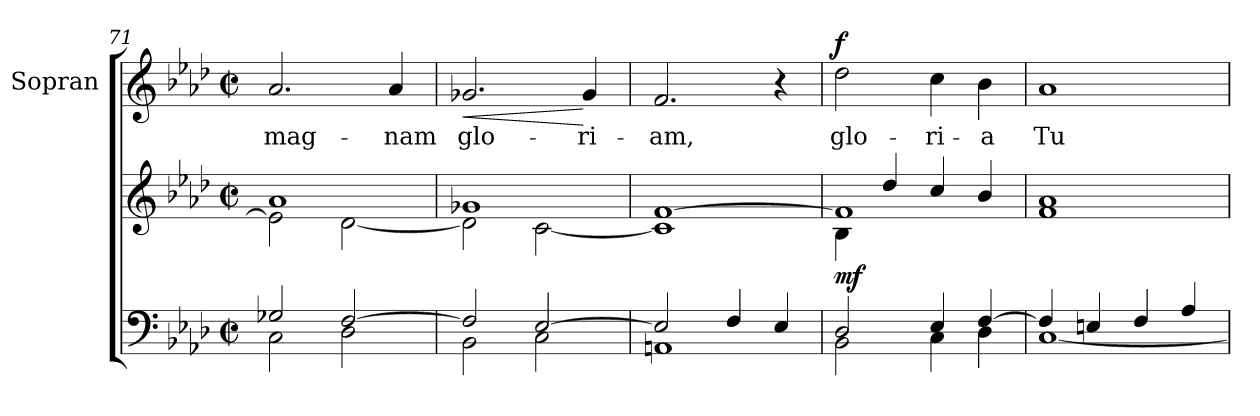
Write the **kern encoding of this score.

**kern	**kern	**dynam	**kern	**text	**dynam
*part2	*part2	*part2	*part1	*part1	*part1
*staff3	*staff2	*staff2/3	*staff1	*staff1	*staff1
*	*	*	*I"Sopran	*	*
*	*	*	*I'S.	*	*
*clefF4	*clefG2	*	*clefG2	*	*
*k[b-e-a-d-]	*k[b-e-a-d-]	*	*k[b-e-a-d-]	*	*
*A-:	*A-:	*	*A-:	*	*
*M2/2	*M2/2	*	*M2/2	*	*
*met(c|)	*met(c|)	*	*met(c|)	*	*
=71	=71	=71	=71	=71	=71
*^	*^	*	*	*	*
!	!	!	!	!	!	!LO:LY:b	!
2G-X/	2C\	1a-	2e-\]	.	2.a-/	mag-	.
[>2F/	2D-\	.	[<2d-\	.	.	.	.
!	!	!	!	!	!	!LO:LY:b	!
.	.	.	.	.	4a-/	-nam	.
!!LO:PB:g=z
=72	=72	=72	=72	=72	=72	=72	=72
!	!	!	!	!	!	!LO:LY:b	!LO:HP:b
2F/]	2BB-\	1g-X	2d-\]	.	2.g-X/	glo-	<
[>2E-/	2C\	.	[<2c\	.	.	.	.
!	!	!	!	!	!	!LO:LY:b	!
.	.	.	.	.	4g-/	-ri-	[
=73	=73	=73	=73	=73	=73	=73	=73
!	!	!	!	!	!	!LO:LY:b	!
2E-/]	1AAn	[>1f	1c]	.	2.f/	-am,	.
4F/	.	.	.	.	.	.	.
4E-/	.	.	.	.	4r	.	.
=74	=74	=74	=74	=74	=74	=74	=74
!	!	!	!	!LO:DY:b	!	!LO:LY:b	!LO:DY:a
2D-/	2BB-\	1f]	4B-\	mf	2dd-\	glo-	f
.	.	.	4dd-/	.	.	.	.
!	!	!	!	!	!	!LO:LY:b	!
4E-/	4C\	.	4cc/	.	4cc\	-ri-	.
!	!	!	!	!	!	!LO:LY:b	!
[>4F/	4D-\	.	4b-/	.	4b-\	-a	.
=75	=75	=75	=75	=75	=75	=75	=75
!	!	!	!	!	!	!LO:LY:b	!
4F/]	[<1C	1a-	1f	.	1a-	Tu-	.
4En/	.	.	.	.	.	.	.
4F/	.	.	.	.	.	.	.
4A-/	.	.	.	.	.	.	.
*v	*v	*	*	*	*	*	*
*	*v	*v	*	*	*	*
=	=	=	=	=	=
*-	*-	*-	*-	*-	*-
